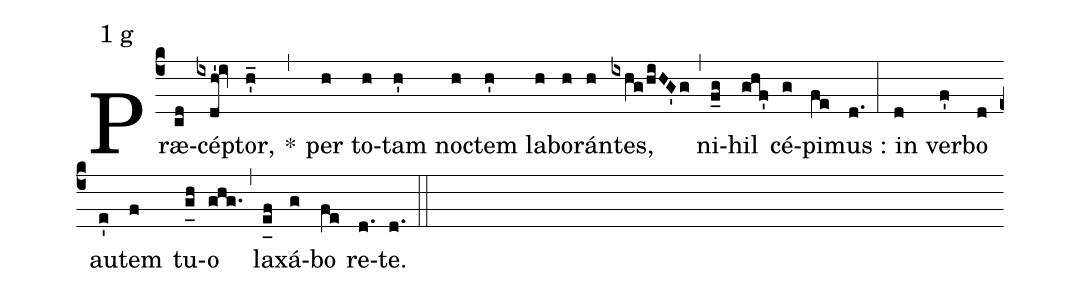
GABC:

mode:1 g;
%%
(c4) Præ(cd)cé(ixdh'!iv)ptor,(h'_) *(,) per(h) to(h)tam(h') no(h)ctem(h') la(h)bo(h)rán(h)tes,(ixhg/hiHG'g) (,) ni(f_g)hil(ghf') cé(g)pi(fe)mus :(d.) (:) in(d) ver(f')bo(d) au(e')tem(f) tu(g_[uh:l]h)o(ghg.) (,) la(e_[uh:l]f)xá(g)bo(fe) re(d.)te.(d.) (::)
